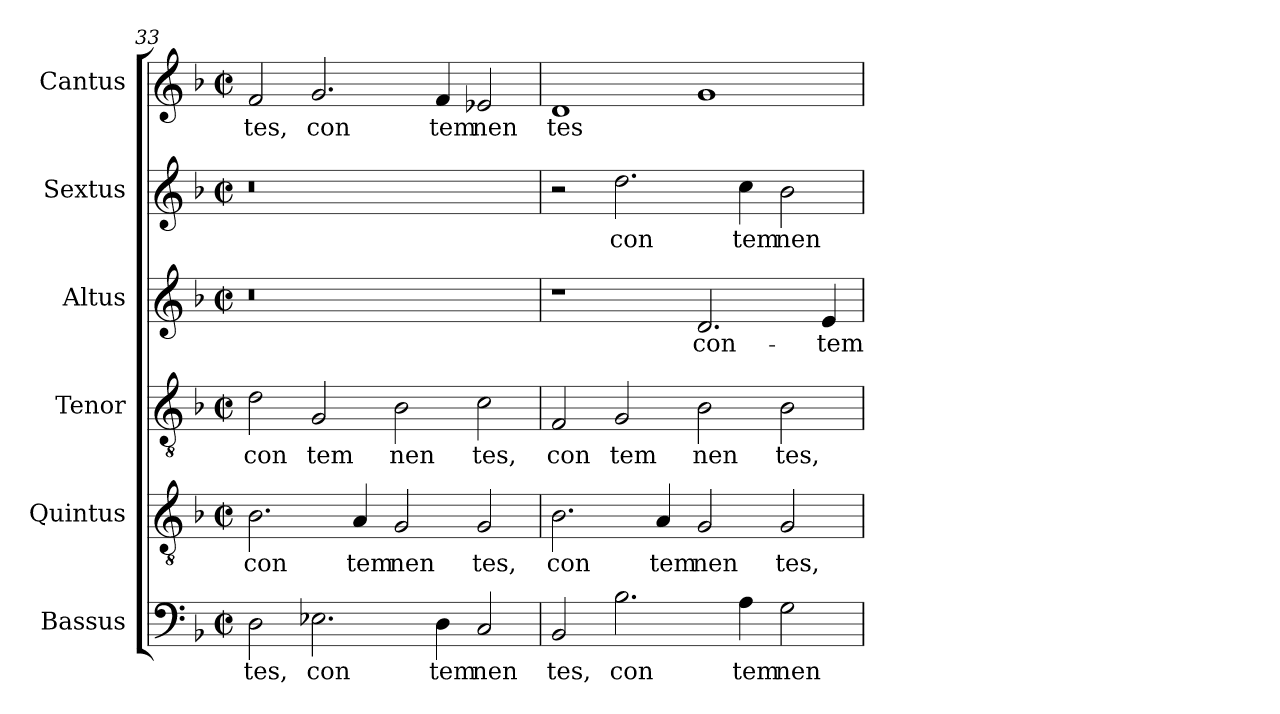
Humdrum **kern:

**kern	**text	**kern	**text	**kern	**text	**kern	**text	**kern	**text	**kern	**text
*part6	*part6	*part5	*part5	*part4	*part4	*part3	*part3	*part2	*part2	*part1	*part1
*staff6	*staff6	*staff5	*staff5	*staff4	*staff4	*staff3	*staff3	*staff2	*staff2	*staff1	*staff1
*I"Bassus	*	*I"Quintus	*	*I"Tenor	*	*I"Altus	*	*I"Sextus	*	*I"Cantus	*
*clefF4	*	*clefGv2	*	*clefGv2	*	*clefG2	*	*clefG2	*	*clefG2	*
*k[b-]	*	*k[b-]	*	*k[b-]	*	*k[b-]	*	*k[b-]	*	*k[b-]	*
*F:	*	*F:	*	*F:	*	*F:	*	*F:	*	*F:	*
*M2/2	*	*M2/2	*	*M2/2	*	*M2/2	*	*M2/2	*	*M2/2	*
*met(c|)	*	*met(c|)	*	*met(c|)	*	*met(c|)	*	*met(c|)	*	*met(c|)	*
=33	=33	=33	=33	=33	=33	=33	=33	=33	=33	=33	=33
!	!LO:LY:b:cj	!	!LO:LY:b:cj	!	!LO:LY:b:cj	!	!	!	!	!	!LO:LY:b:cj
2D\	tes,	2.B-\	con	2d\	con	0r	.	0r	.	2f/	tes,
!	!LO:LY:b:cj	!	!	!	!LO:LY:b:cj	!	!	!	!	!	!LO:LY:b:cj
2.E-X\	con	.	.	2G/	tem	.	.	.	.	2.g/	con
!	!	!	!LO:LY:b:cj	!	!	!	!	!	!	!	!
.	.	4A/	tem	.	.	.	.	.	.	.	.
!	!	!	!LO:LY:b:cj	!	!LO:LY:b:cj	!	!	!	!	!	!
.	.	2G/	nen	2B-\	nen	.	.	.	.	.	.
!	!LO:LY:b:cj	!	!	!	!	!	!	!	!	!	!LO:LY:b:cj
4D\	tem	.	.	.	.	.	.	.	.	4f/	tem
!	!LO:LY:b:cj	!	!LO:LY:b:cj	!	!LO:LY:b:cj	!	!	!	!	!	!LO:LY:b:cj
2C/	nen	2G/	tes,	2c\	tes,	.	.	.	.	2e-X/	nen
=34	=34	=34	=34	=34	=34	=34	=34	=34	=34	=34	=34
!	!LO:LY:b:cj	!	!LO:LY:b:cj	!	!LO:LY:b:cj	!	!	!	!	!	!LO:LY:b:cj
2BB-/	tes,	2.B-\	con	2F/	con	1r	.	2r	.	1d	tes
!	!LO:LY:b:cj	!	!	!	!LO:LY:b:cj	!	!	!	!LO:LY:b:cj	!	!
2.B-\	con	.	.	2G/	tem	.	.	2.dd\	con	.	.
!	!	!	!LO:LY:b:cj	!	!	!	!	!	!	!	!
.	.	4A/	tem	.	.	.	.	.	.	.	.
!	!	!	!LO:LY:b:cj	!	!LO:LY:b:cj	!	!LO:LY:b:cj	!	!	!	!
.	.	2G/	nen	2B-\	nen	2.d/	con-	.	.	1g	.
!	!LO:LY:b:cj	!	!	!	!	!	!	!	!LO:LY:b:cj	!	!
4A\	tem	.	.	.	.	.	.	4cc\	tem	.	.
!	!LO:LY:b:cj	!	!LO:LY:b:cj	!	!LO:LY:b:cj	!	!	!	!LO:LY:b:cj	!	!
2G\	nen	2G/	tes,	2B-\	tes,	.	.	2b-\	nen	.	.
!	!	!	!	!	!	!	!LO:LY:b:cj	!	!	!	!
.	.	.	.	.	.	4e/	-tem-	.	.	.	.
=	=	=	=	=	=	=	=	=	=	=	=
*-	*-	*-	*-	*-	*-	*-	*-	*-	*-	*-	*-
